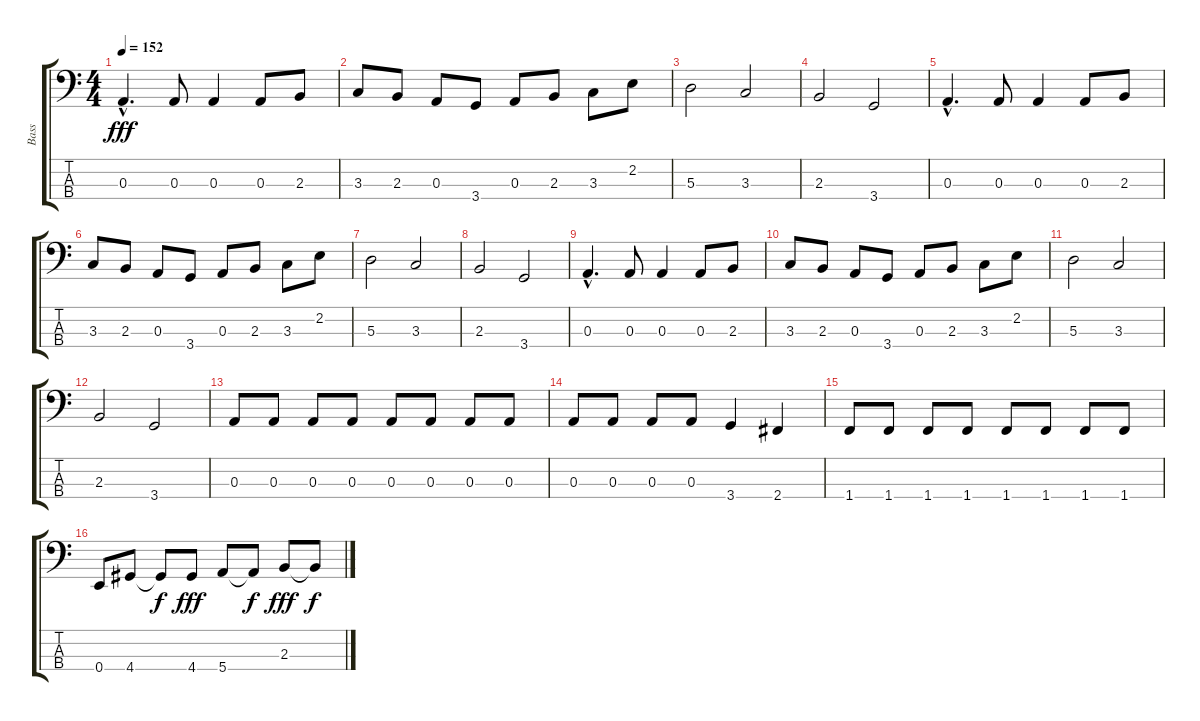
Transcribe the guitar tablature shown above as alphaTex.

\track ("Bass" "Bass") {instrument electricbassfinger}
\staff {score tabs}
\tuning (G2 D2 A1 E1) {hide}
\ts (4 4)
\tempo 152
\clef f4
\ks c
0.3{hac}.4{d dy fff} 0.3.8 0.3.4 0.3.8 2.3.8 |
3.3.8 2.3.8 0.3.8 3.4.8 0.3.8 2.3.8 3.3.8 2.2.8 |
5.3.2 3.3.2 |
2.3.2 3.4.2 |
0.3{hac}.4{d} 0.3.8 0.3.4 0.3.8 2.3.8 |
3.3.8 2.3.8 0.3.8 3.4.8 0.3.8 2.3.8 3.3.8 2.2.8 |
5.3.2 3.3.2 |
2.3.2 3.4.2 |
0.3{hac}.4{d} 0.3.8 0.3.4 0.3.8 2.3.8 |
3.3.8 2.3.8 0.3.8 3.4.8 0.3.8 2.3.8 3.3.8 2.2.8 |
5.3.2 3.3.2 |
2.3.2 3.4.2 |
0.3.8 0.3.8 0.3.8 0.3.8 0.3.8 0.3.8 0.3.8 0.3.8 |
0.3.8 0.3.8 0.3.8 0.3.8 3.4.4 2.4.4 |
1.4.8 1.4.8 1.4.8 1.4.8 1.4.8 1.4.8 1.4.8 1.4.8 |
0.4.8 4.4.8 4.4{t}.8{dy f} 4.4.8{dy fff} 5.4.8 5.4{t}.8{dy f} 2.3.8{dy fff} 2.3{t}.8{dy f}
